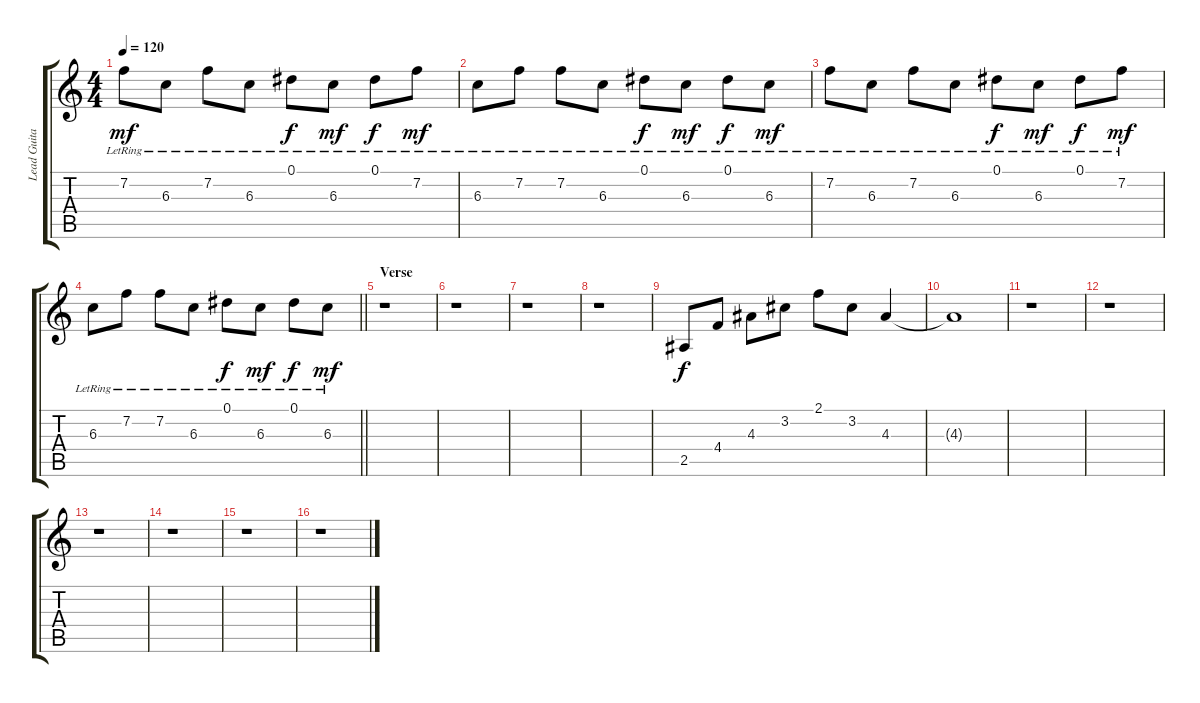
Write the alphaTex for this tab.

\track ("Lead Guitar" "Lead Guita") {instrument overdrivenguitar}
\staff {score tabs}
\tuning (Eb4 Bb3 Gb3 Db3 Ab2 Eb2) {hide}
\ts (4 4)
\tempo 120
\clef g2
\ks c
7.2{lr}.8{dy mf} 6.3{lr}.8 7.2{lr}.8 6.3{lr}.8 0.1{lr}.8{dy f} 6.3{lr}.8{dy mf} 0.1{lr}.8{dy f} 7.2{lr}.8{dy mf} |
6.3{lr}.8 7.2{lr}.8 7.2{lr}.8 6.3{lr}.8 0.1{lr}.8{dy f} 6.3{lr}.8{dy mf} 0.1{lr}.8{dy f} 6.3{lr}.8{dy mf} |
7.2{lr}.8 6.3{lr}.8 7.2{lr}.8 6.3{lr}.8 0.1{lr}.8{dy f} 6.3{lr}.8{dy mf} 0.1{lr}.8{dy f} 7.2{lr}.8{dy mf} |
\barLineRight lightlight
6.3{lr}.8 7.2{lr}.8 7.2{lr}.8 6.3{lr}.8 0.1{lr}.8{dy f} 6.3{lr}.8{dy mf} 0.1{lr}.8{dy f} 6.3{lr}.8{dy mf} |
\section ("" "Verse")
r.1 |
r.1 |
r.1 |
r.1 |
2.5.8{dy f} 4.4.8 4.3.8 3.2.8 2.1.8 3.2.8 4.3.4 |
4.3{t}.1 |
r.1 |
r.1 |
r.1 |
r.1 |
r.1 |
r.1
